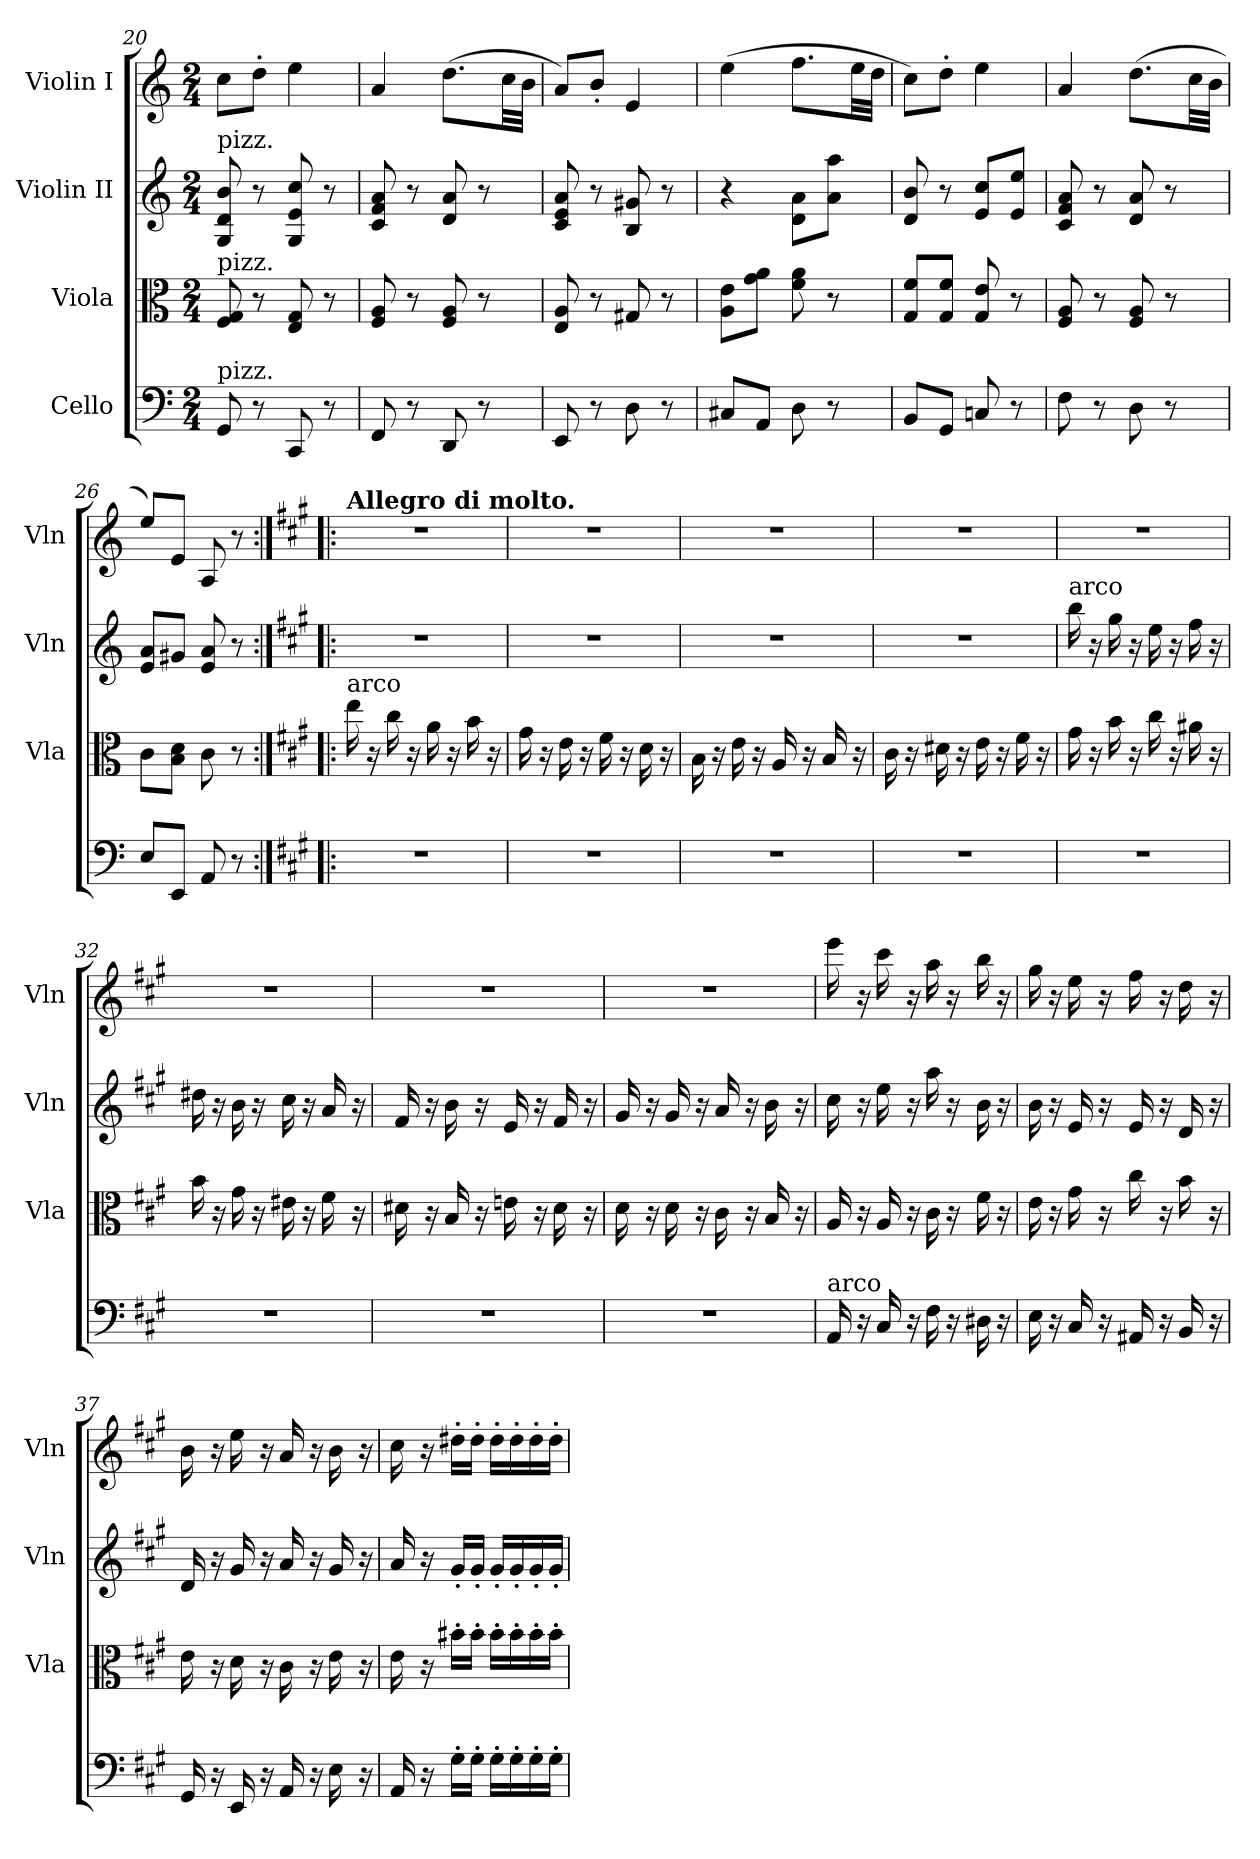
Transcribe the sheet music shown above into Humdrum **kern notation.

**kern	**kern	**kern	**kern
*part4	*part3	*part2	*part1
*staff4	*staff3	*staff2	*staff1
*I"Cello	*I"Viola	*I"Violin II	*I"Violin I
*	*I'Vla	*I'Vln	*I'Vln
*clefF4	*clefC3	*clefG2	*clefG2
*k[]	*k[]	*k[]	*k[]
*M2/4	*M2/4	*M2/4	*M2/4
=20	=20	=20	=20
!	!	!LO:TX:a:t=pizz.	!
!	!LO:TX:a:t=pizz.	!	!
!LO:TX:a:t=pizz.	!	!	!
8GG/	8F/ 8G/	8G/ 8d/ 8b/	8cc\L
8r	8r	8r	8dd'\J
8CC/	8E/ 8G/	8G/ 8e/ 8cc/	4ee\
8r	8r	8r	.
=21	=21	=21	=21
8FF/	8F/ 8A/	8c/ 8f/ 8a/	4a/
8r	8r	8r	.
8DD/	8F/ 8A/	8d/ 8a/	(>8.dd\L
8r	8r	8r	.
.	.	.	32cc\LL
.	.	.	32b\JJJ
=22	=22	=22	=22
8EE/	8E/ 8A/	8c/ 8e/ 8a/	8a/L)
8r	8r	8r	8b'/J
8D\	8G#X/	8B/ 8g#X/	4e/
8r	8r	8r	.
=23	=23	=23	=23
8C#X/L	8A\ 8e\L	4r	(>4ee\
8AA/J	8g\ 8a\J	.	.
8D\	8f\ 8a\	8d\ 8a\L	8.ff\L
8r	8r	8a\ 8aa\J	.
.	.	.	32ee\LL
.	.	.	32dd\JJJ
=24	=24	=24	=24
8BB/L	8G/ 8f/L	8d/ 8b/	8cc\L)
8GG/J	8G/ 8f/J	8r	8dd'\J
8Cn/	8G/ 8e/	8e/ 8cc/L	4ee\
8r	8r	8e/ 8ee/J	.
=25	=25	=25	=25
8F\	8F/ 8A/	8c/ 8f/ 8a/	4a/
8r	8r	8r	.
8D\	8F/ 8A/	8d/ 8a/	(>8.dd\L
8r	8r	8r	.
.	.	.	32cc\LL
.	.	.	32b\JJJ
!!LO:LB:g=z
=26	=26	=26	=26
8E/L	8c\L	8e/ 8a/L	8ee/L)
8EE/J	8B\ 8d\J	8g#X/J	8e/J
8AA/	8c\	8e/ 8a/	8A/
8r	8r	8r	8r
=27:|!|:	=27:|!|:	=27:|!|:	=27:|!|:
*k[f#c#g#]	*k[f#c#g#]	*k[f#c#g#]	*k[f#c#g#]
!	!	!	!LO:TX:a:B:t=Allegro di molto.
!	!LO:TX:a:t=arco	!	!
2r	16ee\	2r	2r
.	16r	.	.
.	16cc#\	.	.
.	16r	.	.
.	16a\	.	.
.	16r	.	.
.	16b\	.	.
.	16r	.	.
=28	=28	=28	=28
2r	16g#\	2r	2r
.	16r	.	.
.	16e\	.	.
.	16r	.	.
.	16f#\	.	.
.	16r	.	.
.	16d\	.	.
.	16r	.	.
=29	=29	=29	=29
2r	16B\	2r	2r
.	16r	.	.
.	16e\	.	.
.	16r	.	.
.	16A/	.	.
.	16r	.	.
.	16B/	.	.
.	16r	.	.
=30	=30	=30	=30
2r	16c#\	2r	2r
.	16r	.	.
.	16d#X\	.	.
.	16r	.	.
.	16e\	.	.
.	16r	.	.
.	16f#\	.	.
.	16r	.	.
=31	=31	=31	=31
!	!	!LO:TX:a:t=arco	!
2r	16g#\	16bb\	2r
.	16r	16r	.
.	16b\	16gg#\	.
.	16r	16r	.
.	16cc#\	16ee\	.
.	16r	16r	.
.	16a#X\	16ff#\	.
.	16r	16r	.
=32	=32	=32	=32
2r	16b\	16dd#X\	2r
.	16r	16r	.
.	16g#\	16b\	.
.	16r	16r	.
.	16e#X\	16cc#\	.
.	16r	16r	.
.	16f#\	16a/	.
.	16r	16r	.
=33	=33	=33	=33
2r	16d#X\	16f#/	2r
.	16r	16r	.
.	16B/	16b\	.
.	16r	16r	.
.	16en\	16e/	.
.	16r	16r	.
.	16d#\	16f#/	.
.	16r	16r	.
=34	=34	=34	=34
2r	16d\	16g#/	2r
.	16r	16r	.
.	16d\	16g#/	.
.	16r	16r	.
.	16c#\	16a/	.
.	16r	16r	.
.	16B/	16b\	.
.	16r	16r	.
!!LO:LB:g=z
=35	=35	=35	=35
!LO:TX:a:t=arco	!	!	!
16AA/	16A/	16cc#\	16eee\
16r	16r	16r	16r
16C#/	16A/	16ee\	16ccc#\
16r	16r	16r	16r
16F#\	16c#\	16aa\	16aa\
16r	16r	16r	16r
16D#X\	16f#\	16b\	16bb\
16r	16r	16r	16r
=36	=36	=36	=36
16E\	16e\	16b\	16gg#\
16r	16r	16r	16r
16C#/	16g#\	16e/	16ee\
16r	16r	16r	16r
16AA#X/	16cc#\	16e/	16ff#\
16r	16r	16r	16r
16BB/	16b\	16d/	16dd\
16r	16r	16r	16r
=37	=37	=37	=37
16GG#/	16e\	16d/	16b\
16r	16r	16r	16r
16EE/	16d\	16g#/	16ee\
16r	16r	16r	16r
16AA/	16c#\	16a/	16a/
16r	16r	16r	16r
16E\	16e\	16g#/	16b\
16r	16r	16r	16r
=38	=38	=38	=38
16AA/	16e\	16a/	16cc#\
16r	16r	16r	16r
16G#'\LL	16b#X'\LL	16g#'/LL	16dd#X'\LL
16G#'\JJ	16b#'\JJ	16g#'/JJ	16dd#'\JJ
16G#'\LL	16b#'\LL	16g#'/LL	16dd#'\LL
16G#'\	16b#'\	16g#'/	16dd#'\
16G#'\	16b#'\	16g#'/	16dd#'\
16G#'\JJ	16b#'\JJ	16g#'/JJ	16dd#'\JJ
=	=	=	=
*-	*-	*-	*-
